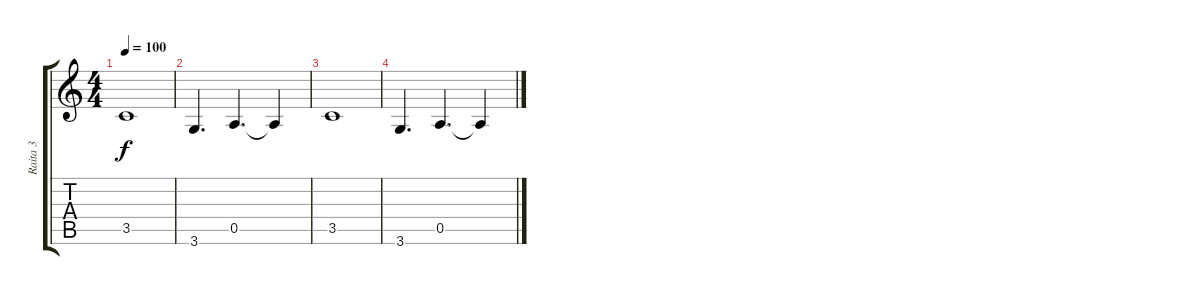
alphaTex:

\track ("Raita 3" "Raita 3") {instrument contrabass}
\staff {score tabs}
\tuning (E4 B3 G3 D3 A2 E2) {hide}
\ts (4 4)
\tempo 100
\clef g2
\ks c
3.5.1{dy f} |
3.6.4{d} 0.5.4{d} 0.5{t}.4 |
3.5.1 |
3.6.4{d} 0.5.4{d} 0.5{t}.4
